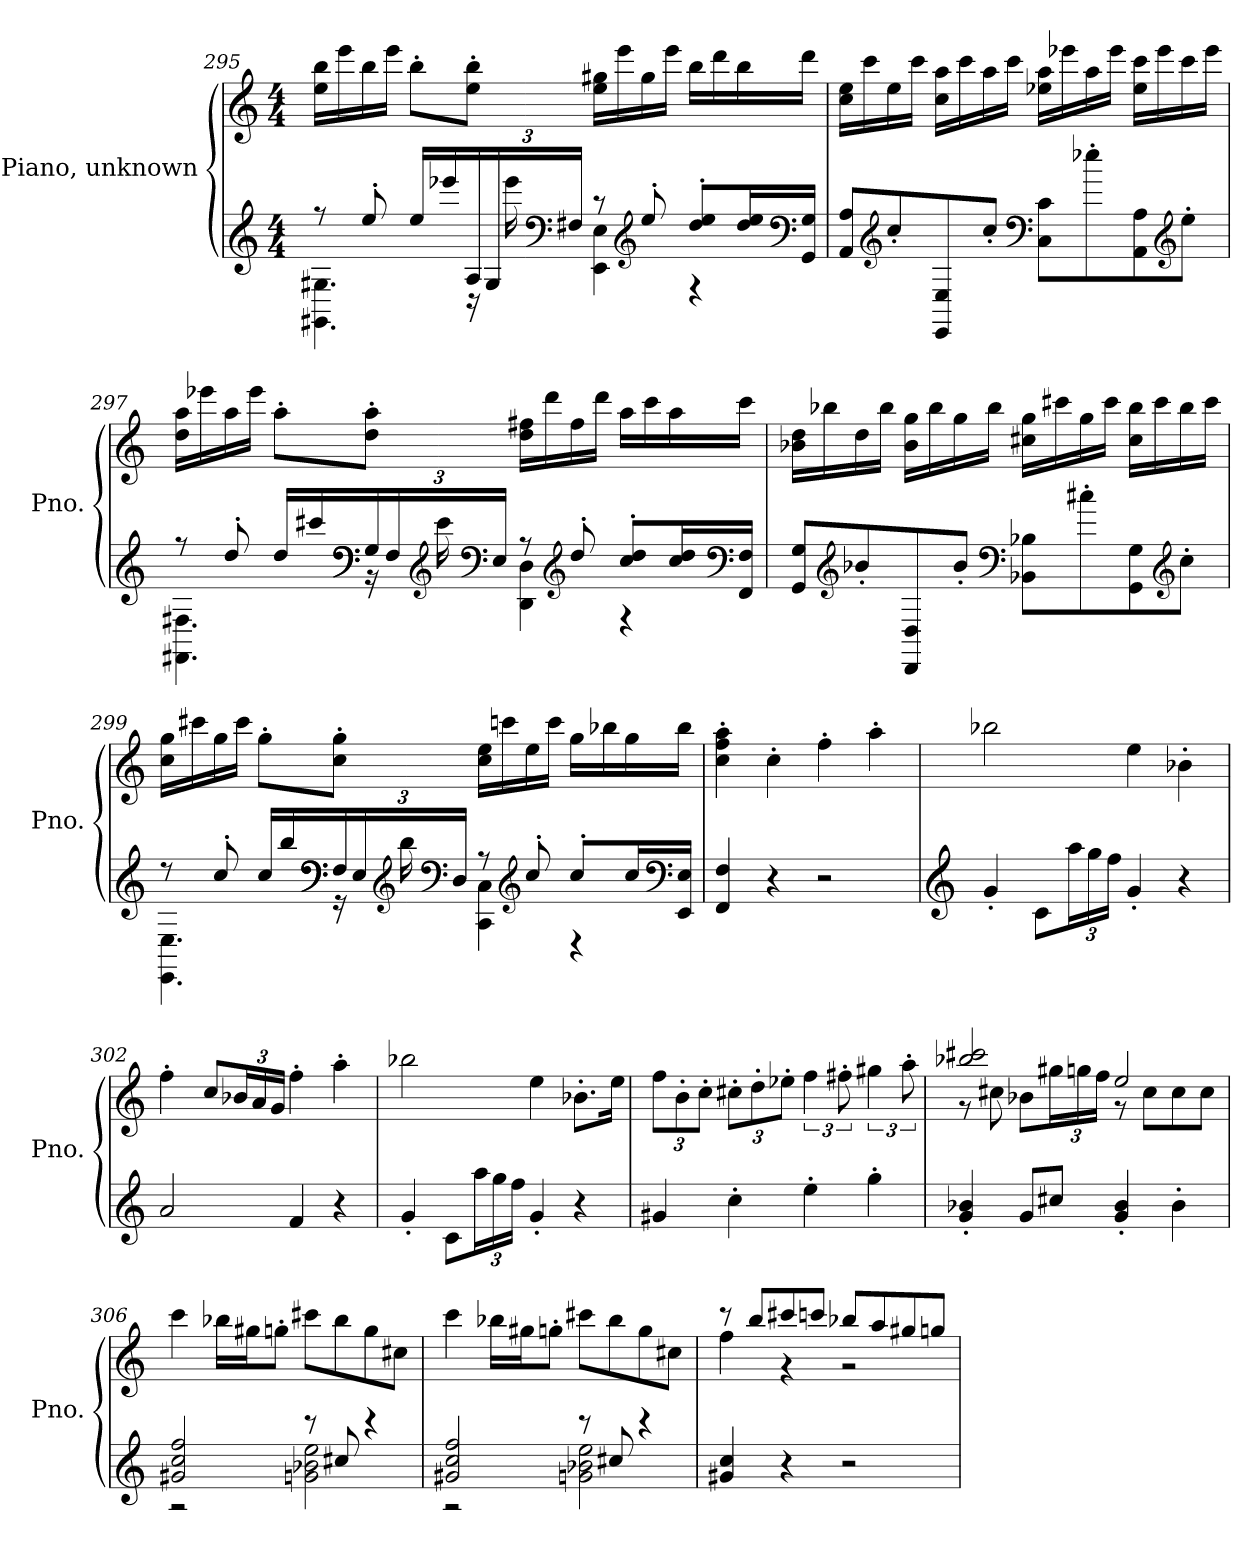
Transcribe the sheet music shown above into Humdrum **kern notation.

**kern	**kern
*part1	*part1
*staff2	*staff1
*I"Piano, unknown	*
*I'Pno.	*
!!LO:LB:g=z
*clefG2	*clefG2
*k[]	*k[]
*M4/4	*M4/4
=295	=295
*^	*
8r	4.GG#X\ 4.G#X\	16ee\ 16bb\LL
.	.	16eee\
8ee'/	.	16bb\
.	.	16eee\JJ
16ee/LL	.	8bb'\L
16eee-X/	.	.
*Xbrackettup	*	*
24A/	16r	8ee\' 8bb\'J
24G#/	.	.
.	16eee-\	.
*clefF4	*	*
24F#X/JJ	.	.
8r	4EE\ 4E\	16ee\ 16gg#X\LL
.	.	16eee\
*clefG2	*	*
8ee'/	.	16gg#\
.	.	16eee\JJ
8dd/' 8ee/'L	4r	16bb\LL
.	.	16ddd\
16dd/ 16ee/L	.	16bb\
*clefF4	*	*
16GG#/ 16G#/JJ	.	16ddd\JJ
*v	*v	*
!!LO:LB:g=z
=296	=296
8AA/ 8A/L	16cc\ 16ee\LL
.	16ccc\
*clefG2	*
8cc'/	16ee\
.	16ccc\JJ
8EE/ 8E/	16cc\ 16aa\LL
.	16ccc\
8cc'/J	16aa\
.	16ccc\JJ
*clefF4	*
8C\ 8c\L	16ee-X\ 16aa\LL
.	16eee-X\
8ee-X'\	16aa\
.	16eee-\JJ
8AA\ 8A\	16ee-\ 16ccc\LL
.	16eee-\
*clefG2	*
8ee-'\J	16ccc\
.	16eee-\JJ
!!LO:LB:g=z
=297	=297
*^	*
8r	4.FF#X\ 4.F#X\	16dd\ 16aa\LL
.	.	16eee-X\
8dd'/	.	16aa\
.	.	16eee-\JJ
16dd/LL	.	8aa'\L
16ccc#X/	.	.
*clefF4	*	*
24G/	16r	8dd\' 8aa\'J
24F#/	.	.
*clefG2	*	*
.	16ccc#\	.
*clefF4	*	*
24E/JJ	.	.
8r	4DD\ 4D\	16dd\ 16ff#X\LL
.	.	16ddd\
*clefG2	*	*
8dd'/	.	16ff#\
.	.	16ddd\JJ
8cc/' 8dd/'L	4r	16aa\LL
.	.	16ccc\
16cc/ 16dd/L	.	16aa\
*clefF4	*	*
16FF#/ 16F#/JJ	.	16ccc\JJ
*v	*v	*
!!LO:PB:g=z
=298	=298
8GG/ 8G/L	16b-X\ 16dd\LL
.	16bb-X\
*clefG2	*
8b-X'/	16dd\
.	16bb-\JJ
8DD/ 8D/	16b-\ 16gg\LL
.	16bb-\
8b-'/J	16gg\
.	16bb-\JJ
*clefF4	*
8BB-X\ 8B-X\L	16cc#X\ 16gg\LL
.	16ccc#X\
8cc#X'\	16gg\
.	16ccc#\JJ
8GG\ 8G\	16cc#\ 16bb-\LL
.	16ccc#\
*clefG2	*
8cc#'\J	16bb-\
.	16ccc#\JJ
!!LO:LB:g=z
=299	=299
*^	*
8r	4.EE\ 4.E\	16cc\ 16gg\LL
.	.	16ccc#X\
8cc'/	.	16gg\
.	.	16ccc#\JJ
16cc/LL	.	8gg'\L
16bb/	.	.
*clefF4	*	*
24F/	16r	8cc\' 8gg\'J
24E/	.	.
*clefG2	*	*
.	16bb\	.
*clefF4	*	*
24D/JJ	.	.
8r	4CC\ 4C\	16cc\ 16ee\LL
.	.	16cccn\
*clefG2	*	*
8cc'/	.	16ee\
.	.	16ccc\JJ
8cc'/L	4r	16gg\LL
.	.	16bb-X\
16cc/L	.	16gg\
*clefF4	*	*
16EE/ 16E/JJ	.	16bb-\JJ
*v	*v	*
=300	=300
4FF/ 4F/	4cc\' 4ff\' 4aa\'
4r	4cc'\
2r	4ff'\
.	4aa'\
=301	=301
*clefG2	*
4g'/	2bb-X\
8c\L	.
24aa\L	.
24gg\	.
24ff\JJ	.
4g'/	4ee\
4r	4b-X'\
!!LO:LB:g=z
=302	=302
2a/	4ff'\
.	8cc/L
*	*Xbrackettup
.	24b-X/L
.	24a/
.	24g/JJ
4f/	4ff'\
4r	4aa'\
=303	=303
4g'/	2bb-X\
8c\L	.
24aa\L	.
24gg\	.
24ff\JJ	.
4g'/	4ee\
4r	8.b-X'\L
.	16ee\Jk
=304	=304
4g#X/	12ff\L
.	12b'\
.	12cc'\J
4cc'\	12cc#X'\L
.	12dd'\
.	12ee-X'\J
*	*brackettup
4ee'\	6ff\
.	12ff#X'\
4gg'\	6gg#X\
.	12aa'\
!!LO:LB:g=z
=305	=305
*	*^
4g/' 4b-X/'	2bb-X/ 2ccc#X/	8r
.	.	8cc#X\
8g/L	.	8b-X\L
*	*	*Xbrackettup
8cc#X/J	.	24gg#X\L
.	.	24ggn\
.	.	24ff\JJ
4g/' 4b-/'	2ee/	8r
.	.	8cc#\L
4b-'\	.	8cc#\
.	.	8cc#\J
*	*v	*v
=306	=306
*^	*
2g#X/ 2cc/ 2ff/	2r	4ccc\
.	.	16bb-X\LL
.	.	16gg#X\J
.	.	8ggn'\J
8r	2gn\ 2b-X\ 2ee\	8ccc#X\L
8cc#X/	.	8bb-\
4r	.	8gg\
.	.	8cc#X\J
=307	=307	=307
2g#X/ 2cc/ 2ff/	2r	4ccc\
.	.	16bb-X\LL
.	.	16gg#X\J
.	.	8ggn'\J
8r	2gn\ 2b-X\ 2ee\	8ccc#X\L
8cc#X/	.	8bb-\
4r	.	8gg\
.	.	8cc#X\J
*v	*v	*
!!LO:LB:g=z
=308	=308
*	*^
4g#X/ 4cc/	8r	4ff\
.	8bb/L	.
4r	8ccc#X/	4r
.	8cccn/J	.
2r	8bb-X/L	2r
.	8aa/	.
.	8gg#X/	.
.	8ggn/J	.
*	*v	*v
=	=
*-	*-
